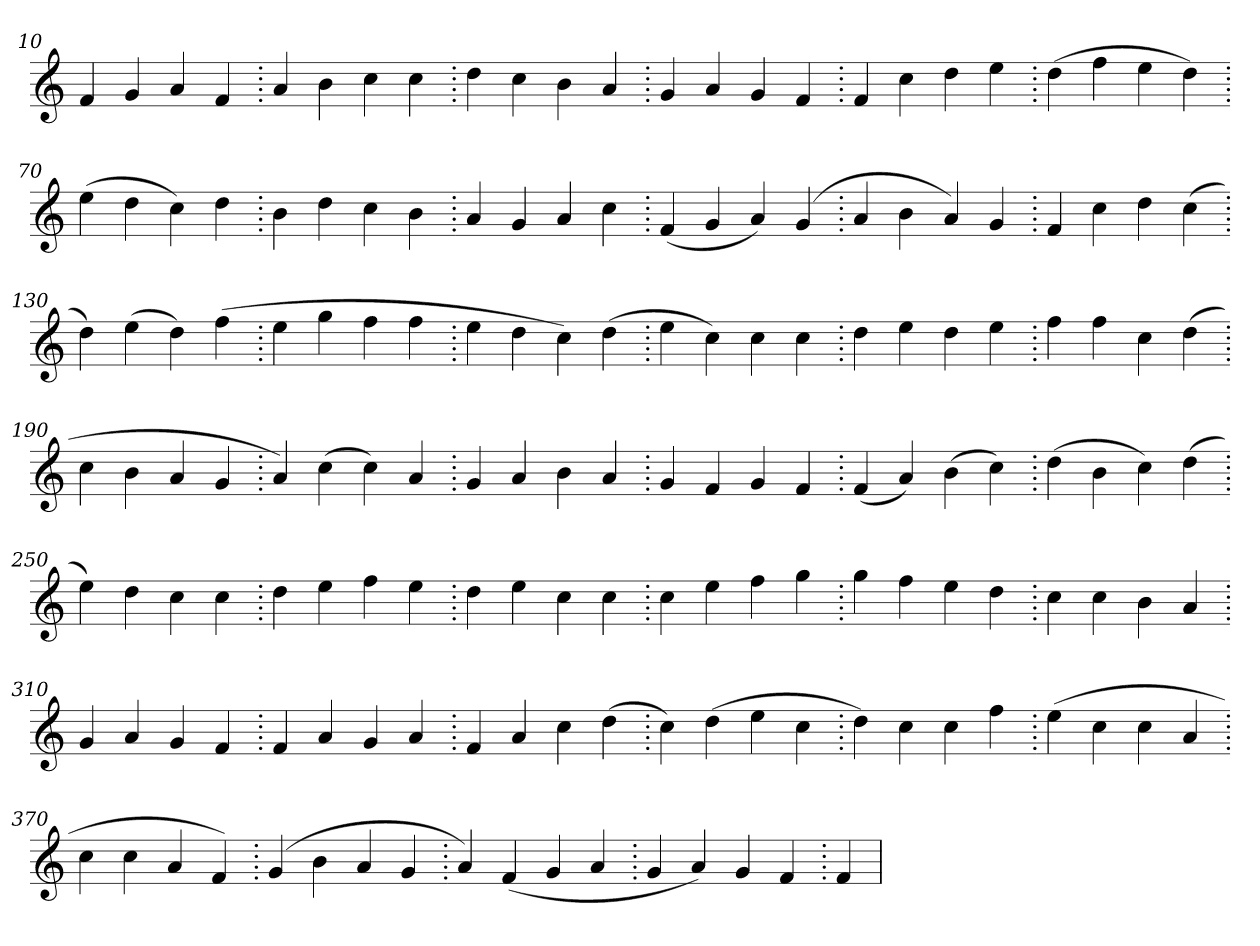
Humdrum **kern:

**kern
*part1
*staff1
*clefG2
=10.
4f
4g
4a
4f
=20.
4a
4b
4cc
4cc
=30.
4dd
4cc
4b
4a
=40.
4g
4a
4g
4f
=50.
4f
4cc
4dd
4ee
=60.
(>4dd
4ff
4ee
4dd)
=70.
(>4ee
4dd
4cc)
4dd
=80.
4b
4dd
4cc
4b
=90.
4a
4g
4a
4cc
=100.
(>4f
4g
4a)
(>4g
=110.
4a
4b
4a)
4g
=120.
4f
4cc
4dd
(>4cc
=130.
4dd)
(>4ee
4dd)
(>4ff
=140.
4ee
4gg
4ff
4ff
=150.
4ee
4dd
4cc)
(>4dd
=160.
4ee
4cc)
4cc
4cc
=170.
4dd
4ee
4dd
4ee
=180.
4ff
4ff
4cc
(>4dd
=190.
4cc
4b
4a
4g
=200.
4a)
(>4cc
4cc)
4a
=210.
4g
4a
4b
4a
=220.
4g
4f
4g
4f
=230.
(>4f
4a)
(>4b
4cc)
=240.
(>4dd
4b
4cc)
(>4dd
=250.
4ee)
4dd
4cc
4cc
=260.
4dd
4ee
4ff
4ee
=270.
4dd
4ee
4cc
4cc
=280.
4cc
4ee
4ff
4gg
=290.
4gg
4ff
4ee
4dd
=300.
4cc
4cc
4b
4a
=310.
4g
4a
4g
4f
=320.
4f
4a
4g
4a
=330.
4f
4a
4cc
(>4dd
=340.
4cc)
(>4dd
4ee
4cc
=350.
4dd)
4cc
4cc
4ff
=360.
(>4ee
4cc
4cc
4a
=370.
4cc
4cc
4a
4f)
=380.
(>4g
4b
4a
4g
=390.
4a)
(>4f
4g
4a
=400.
4g
4a)
4g
4f
=410.
4f
=
*-
